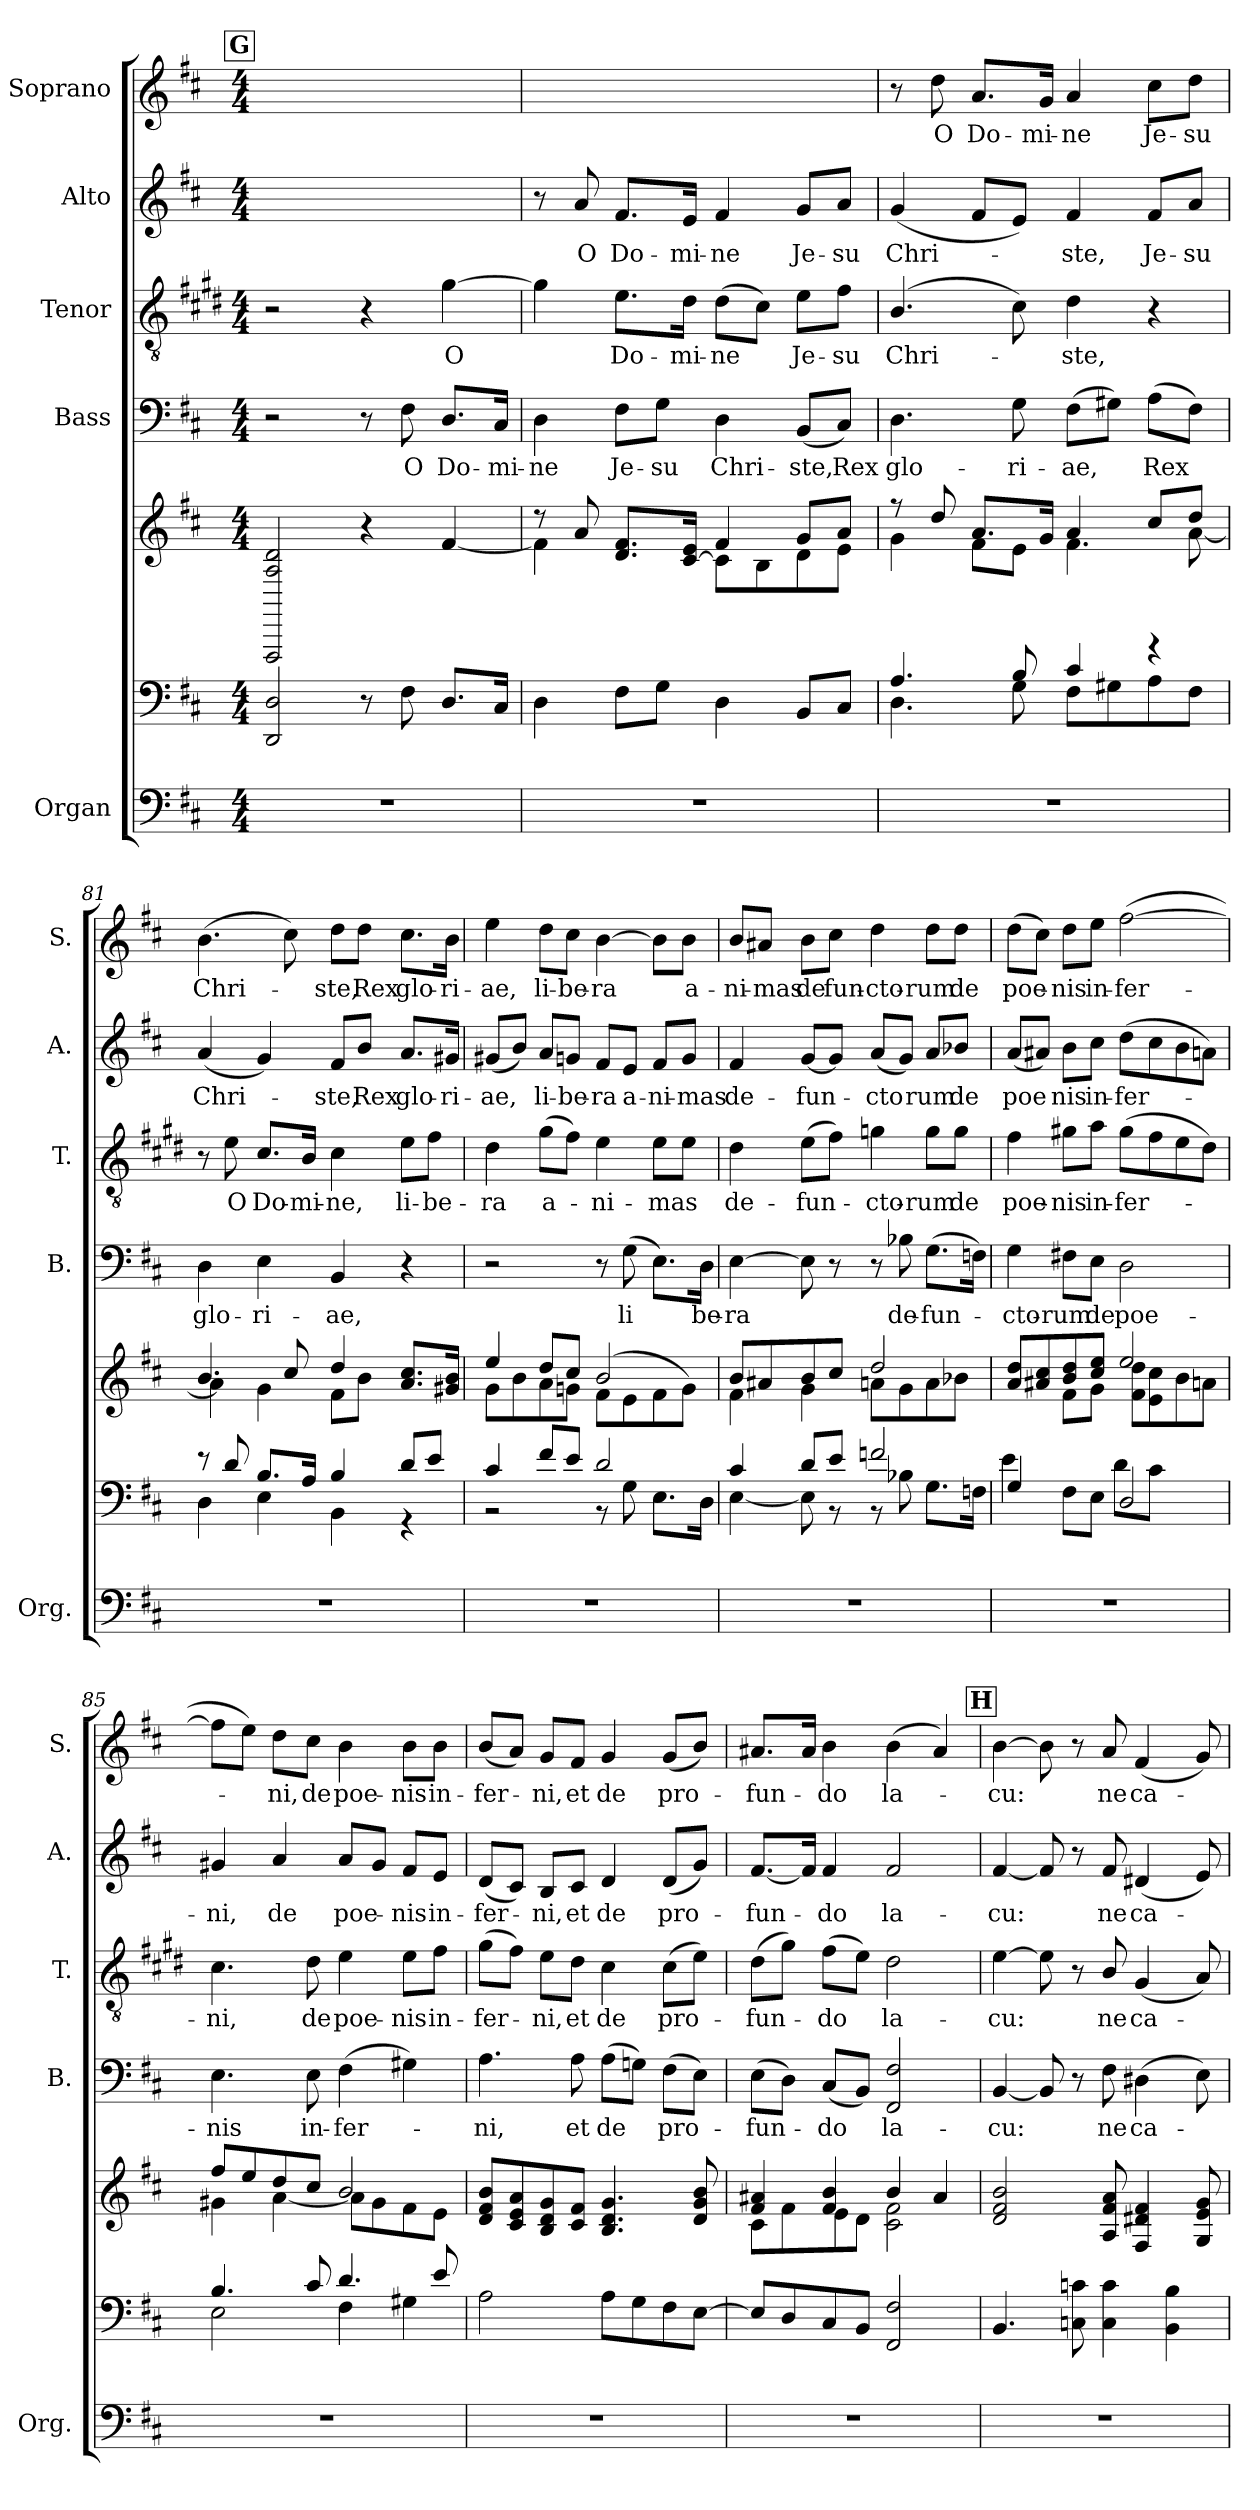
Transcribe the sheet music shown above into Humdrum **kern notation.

**kern	**kern	**kern	**kern	**text	**kern	**text	**kern	**text	**kern	**text
*part5	*part5	*part5	*part4	*part4	*part3	*part3	*part2	*part2	*part1	*part1
*staff7	*staff6	*staff5	*staff4	*staff4	*staff3	*staff3	*staff2	*staff2	*staff1	*staff1
*I"Organ	*	*	*I"Bass	*	*I"Tenor	*	*I"Alto	*	*I"Soprano	*
*I'Org.	*	*	*I'B.	*	*I'T.	*	*I'A.	*	*I'S.	*
*clefF4	*clefF4	*clefG2	*clefF4	*	*clefGv2	*	*clefG2	*	*clefG2	*
*	*	*	*	*	*ITrd1c2	*	*	*	*	*
*k[f#c#]	*k[f#c#]	*k[f#c#]	*k[f#c#]	*	*k[f#c#]	*	*k[f#c#]	*	*k[f#c#]	*
*M4/4	*M4/4	*M4/4	*M4/4	*	*M4/4	*	*M4/4	*	*M4/4	*
*MM48	*MM48	*MM48	*MM48	*	*MM48	*	*MM48	*	*MM48	*
!!LO:REH:place=s1:a:B:fs=14:t=G
=78	=78	=78	=78	=78	=78	=78	=78	=78	=78	=78
1r	2DD/ 2D/	2FFF#/ 2A/ 2d/	2r	.	2r	.	1ryy	.	1ryy	.
.	8r	4r	8r	.	4r	.	.	.	.	.
!	!	!	!	!LO:LY:b	!	!	!	!	!	!
.	8F#\	.	8F#\	O	.	.	.	.	.	.
!	!	!	!	!LO:LY:b	!	!LO:LY:b:color=#0000FF	!	!	!	!
.	8.D/L	[4f#/	8.D/L	Do-	[4f#\	O	.	.	.	.
!	!	!	!	!LO:LY:b	!	!	!	!	!	!
.	16C#/Jk	.	16C#/Jk	-mi-	.	.	.	.	.	.
=79	=79	=79	=79	=79	=79	=79	=79	=79	=79	=79
*	*	*^	*	*	*	*	*	*	*	*
!	!	!	!	!	!LO:LY:b	!	!	!	!	!	!
1r	4D\	8r	4f#\]	4D\	-ne	4f#\]	.	8r	.	1ryy	.
!	!	!	!	!	!	!	!	!	!LO:LY:b:color=#FC0107	!	!
.	.	8a/	.	.	.	.	.	8a/	O	.	.
!	!	!	!	!	!LO:LY:b	!	!LO:LY:b:color=#0000FF	!	!LO:LY:b:color=#FC0107	!	!
.	8F#\L	8.d/ 8.f#/L	4ryy	8F#\L	Je-	8.d\L	Do-	8.f#/L	Do-	.	.
!	!	!	!	!	!LO:LY:b	!	!	!	!	!	!
.	8G\J	.	.	8G\J	-su	.	.	.	.	.	.
!	!	!	!	!	!	!	!LO:LY:b:color=#0000FF	!	!LO:LY:b:color=#FC0107	!	!
.	.	[16c#/ 16e/Jk	.	.	.	16c#\Jk	-mi-	16e/Jk	-mi-	.	.
!	!	!	!	!	!LO:LY:b	!	!LO:LY:b:color=#0000FF	!	!LO:LY:b:color=#FC0107	!	!
.	4D\	4f#/	8c#\L]	4D\	Chri-	(>8c#\L	-ne	4f#/	-ne	.	.
.	.	.	8B\	.	.	8B\J)	.	.	.	.	.
!	!	!	!	!	!LO:LY:b	!	!LO:LY:b:color=#0000FF	!	!LO:LY:b:color=#FC0107	!	!
.	8BB/L	8g/L	8d\	(<8BB/L	-ste,	8d\L	Je-	8g/L	Je-	.	.
!	!	!	!	!	!LO:LY:b	!	!LO:LY:b:color=#0000FF	!	!LO:LY:b:color=#FC0107	!	!
.	8C#/J	8a/J	8e\J	8C#/J)	Rex	8e\J	-su	8a/J	-su	.	.
!!LO:PB:g=z
=80	=80	=80	=80	=80	=80	=80	=80	=80	=80	=80	=80
*	*^	*	*	*	*	*	*	*	*	*	*
!	!	!	!	!	!	!LO:LY:b	!	!LO:LY:b:color=#0000FF	!	!LO:LY:b:color=#FC0107	!	!
1r	4.A/	4.D\	8r	4g\	4.D\	glo-	(>4.A/	-Chri-	(<4g/	-Chri-	8r	.
!	!	!	!	!	!	!	!	!	!	!	!	!LO:LY:b:color=#108040
.	.	.	8dd/	.	.	.	.	.	.	.	8dd\	O
!	!	!	!	!	!	!	!	!	!	!	!	!LO:LY:b:color=#108040
.	.	.	8.a/L	8f#\L	.	.	.	.	8f#/L	.	8.a/L	Do-
!	!	!	!	!	!	!LO:LY:b	!	!	!	!	!	!
.	8B/	8G\	.	8e\J	8G\	-ri-	8B\)	.	8e/J)	.	.	.
!	!	!	!	!	!	!	!	!	!	!	!	!LO:LY:b:color=#108040
.	.	.	16g/Jk	.	.	.	.	.	.	.	16g/Jk	-mi-
!	!	!	!	!	!	!LO:LY:b	!	!LO:LY:b:color=#0000FF	!	!LO:LY:b:color=#FC0107	!	!LO:LY:b:color=#108040
.	4c#/	8F#\L	4a/	4.f#\	(>8F#\L	-ae,	4c#\	-ste,	4f#/	-ste,	4a/	-ne
.	.	8G#X\	.	.	8G#X\J)	.	.	.	.	.	.	.
!	!	!	!	!	!	!LO:LY:b	!	!	!	!LO:LY:b:color=#FC0107	!	!LO:LY:b:color=#108040
.	4r	8A\	8cc#/L	.	(>8A\L	Rex	4r	.	8f#/L	Je-	8cc#\L	Je-
!	!	!	!	!	!	!	!	!	!	!LO:LY:b:color=#FC0107	!	!LO:LY:b:color=#108040
.	.	8F#\J	8dd/J	[8a\	8F#\J)	.	.	.	8a/J	-su	8dd\J	-su
=81	=81	=81	=81	=81	=81	=81	=81	=81	=81	=81	=81	=81
!	!	!	!	!	!	!LO:LY:b	!	!	!	!LO:LY:b:color=#FC0107	!	!LO:LY:b:color=#108040
1r	8r	4D\	4.b/	4a\]	4D\	glo-	8r	.	(<4a/	-Chri-	(>4.b\	-Chri-
!	!	!	!	!	!	!	!	!LO:LY:b:color=#0000FF	!	!	!	!
.	8d/	.	.	.	.	.	8d\	O	.	.	.	.
!	!	!	!	!	!	!LO:LY:b	!	!LO:LY:b:color=#0000FF	!	!	!	!
.	8.B/L	4E\	.	4g\	4E\	-ri-	8.B/L	Do-	4g/)	.	.	.
.	.	.	8cc#/	.	.	.	.	.	.	.	8cc#\)	.
!	!	!	!	!	!	!	!	!LO:LY:b:color=#0000FF	!	!	!	!
.	16A/Jk	.	.	.	.	.	16A/Jk	-mi-	.	.	.	.
!	!	!	!	!	!	!LO:LY:b	!	!LO:LY:b:color=#0000FF	!	!LO:LY:b:color=#FC0107	!	!LO:LY:b:color=#108040
.	4B/	4BB\	4dd/	8f#\L	4BB/	-ae,	4B\	-ne,	8f#/L	-ste,	8dd\L	-ste,
!	!	!	!	!	!	!	!	!	!	!LO:LY:b:color=#FC0107	!	!LO:LY:b:color=#108040
.	.	.	.	8b\J	.	.	.	.	8b/J	Rex	8dd\J	Rex
!	!	!	!	!	!	!	!	!LO:LY:b:color=#0000FF	!	!LO:LY:b:color=#FC0107	!	!LO:LY:b:color=#108040
.	8d/L	4r	8.a/ 8.cc#/L	4ryy	4r	.	8d\L	li-	8.a/L	glo-	8.cc#\L	glo-
!	!	!	!	!	!	!	!	!LO:LY:b:color=#0000FF	!	!	!	!
.	8e/J	.	.	.	.	.	8e\J	-be-	.	.	.	.
!	!	!	!	!	!	!	!	!	!	!LO:LY:b:color=#FC0107	!	!LO:LY:b:color=#108040
.	.	.	16g#X/ 16b/Jk	.	.	.	.	.	16g#X/Jk	-ri-	16b\Jk	-ri-
=82	=82	=82	=82	=82	=82	=82	=82	=82	=82	=82	=82	=82
!	!	!	!	!	!	!	!	!LO:LY:b:color=#0000FF	!	!LO:LY:b:color=#FC0107	!	!LO:LY:b:color=#108040
1r	4c#/	2r	4ee/	8g\L	2r	.	4c#\	-ra	(<8g#X/L	-ae,	4ee\	-ae,
.	.	.	.	8b\	.	.	.	.	8b/J)	.	.	.
!	!	!	!	!	!	!	!	!LO:LY:b:color=#0000FF	!	!LO:LY:b:color=#FC0107	!	!LO:LY:b:color=#108040
.	8f#/L	.	8dd/L	8a\	.	.	(>8f#\L	-a-	8a/L	li-	8dd\L	li-
!	!	!	!	!	!	!	!	!	!	!LO:LY:b:color=#FC0107	!	!LO:LY:b:color=#108040
.	8e/J	.	8cc#/J	8gn\J	.	.	8e\J)	.	8gn/J	-be-	8cc#\J	-be-
!	!	!	!	!	!	!	!	!LO:LY:b:color=#0000FF	!	!LO:LY:b:color=#FC0107	!	!LO:LY:b:color=#108040
.	2d/	8r	(>2b/	8f#\L	8r	.	4d\	-ni-	8f#/L	-ra	[4b\	-ra
!	!	!	!	!	!	!LO:LY:b	!	!	!	!LO:LY:b:color=#FC0107	!	!
.	.	8G\	.	8e\	(>8G\	-li	.	.	8e/J	a-	.	.
!	!	!	!	!	!	!	!	!LO:LY:b:color=#0000FF	!	!LO:LY:b:color=#FC0107	!	!
.	.	8.E\L	.	8f#\	8.E\L)	.	8d\L	-mas	8f#/L	-ni-	8b\L]	.
!	!	!	!	!	!	!	!	!	!	!LO:LY:b:color=#FC0107	!	!LO:LY:b:color=#108040
.	.	.	.	8g\J)	.	.	8d\J	.	8g/J	-mas	8b\J	a-
!	!	!	!	!	!	!LO:LY:b	!	!	!	!	!	!
.	.	16D\Jk	.	.	16D\Jk	be-	.	.	.	.	.	.
!!LO:PB:g=z
=83	=83	=83	=83	=83	=83	=83	=83	=83	=83	=83	=83	=83
!	!	!	!	!	!	!LO:LY:b	!	!LO:LY:b:color=#0000FF	!	!LO:LY:b:color=#FC0107	!	!LO:LY:b:color=#108040
1r	4c#/	[4E\	8b/L	4f#\	[4E\	-ra	4c#\	de-	4f#/	de-	8b/L	-ni-
!	!	!	!	!	!	!	!	!	!	!	!	!LO:LY:b:color=#108040
.	.	.	8a#X/	.	.	.	.	.	.	.	8a#X/J	-mas
!	!	!	!	!	!	!	!	!LO:LY:b:color=#0000FF	!	!LO:LY:b:color=#FC0107	!	!LO:LY:b:color=#108040
.	8d/L	8E\]	8b/	4g\	8E\]	.	(>8d\L	-fun-	[8g/L	-fun-	8b\L	de
!	!	!	!	!	!	!	!	!	!	!	!	!LO:LY:b:color=#108040
.	8e/J	8r	8cc#/J	.	8r	.	8e\J)	.	8g/J]	.	8cc#\J	fun-
!	!	!	!	!	!	!	!	!LO:LY:b:color=#0000FF	!	!LO:LY:b:color=#FC0107	!	!LO:LY:b:color=#108040
.	2fn/	8r	2dd/	8an\L	8r	.	4fn\	-cto-	(<8a/L	-cto	4dd\	-cto-
!	!	!	!	!	!	!LO:LY:b	!	!	!	!	!	!
.	.	8B-X\	.	8g\	8B-X\	de-	.	.	8g/J)	.	.	.
!	!	!	!	!	!	!LO:LY:b	!	!LO:LY:b:color=#0000FF	!	!LO:LY:b:color=#FC0107	!	!LO:LY:b:color=#108040
.	.	8.G\L	.	8a\	(>8.G\L	-fun-	8f\L	-rum	8a/L	rum	8dd\L	-rum
!	!	!	!	!	!	!	!	!LO:LY:b:color=#0000FF	!	!LO:LY:b:color=#FC0107	!	!LO:LY:b:color=#108040
.	.	.	.	8b-X\J	.	.	8f\J	de	8b-X/J	de	8dd\J	de
.	.	16Fn\Jk	.	.	16Fn\Jk)	.	.	.	.	.	.	.
=84	=84	=84	=84	=84	=84	=84	=84	=84	=84	=84	=84	=84
!	!	!	!	!	!	!LO:LY:b	!	!LO:LY:b:color=#0000FF	!	!LO:LY:b:color=#FC0107	!	!LO:LY:b:color=#108040
1r	4G/	4e\	8a/ 8dd/L	4ryy	4G\	-cto-	4e\	poe-	(<8a/L	-poe	(>8dd\L	poe-
.	.	.	8a#X/ 8cc#/	.	.	.	.	.	8a#X/J)	.	8cc#\J)	.
!	!	!	!	!	!	!LO:LY:b	!	!LO:LY:b:color=#0000FF	!	!LO:LY:b:color=#FC0107	!	!LO:LY:b:color=#108040
.	8F#\L	4ryy	8b/ 8dd/	8f#\L	8F#X\L	-rum	8f#X\L	-nis	8b\L	nis	8dd\L	-nis
!	!	!	!	!	!	!LO:LY:b	!	!LO:LY:b:color=#0000FF	!	!LO:LY:b:color=#FC0107	!	!LO:LY:b:color=#108040
.	8E\J	.	8cc#/ 8ee/J	8g\J	8E\J	de	8g\J	in-	8cc#\J	in-	8ee\J	in-
!	!	!	!	!	!	!LO:LY:b	!	!LO:LY:b:color=#0000FF	!	!LO:LY:b:color=#FC0107	!	!LO:LY:b:color=#108040
.	2D/	8d\L	2ee/	8f#\ 8dd\L	2D\	poe-	(>8f#\L	-fer-	(>8dd\L	-fer-	(>[2ff#\	-fer-
.	.	8c#\J	.	8e\ 8cc#\	.	.	8e\	.	8cc#\	.	.	.
.	.	4ryy	.	8b\	.	.	8d\	.	8b\	.	.	.
.	.	.	.	8an\J	.	.	8c#\J)	.	8an\J)	.	.	.
=85	=85	=85	=85	=85	=85	=85	=85	=85	=85	=85	=85	=85
!	!	!	!	!	!	!LO:LY:b	!	!LO:LY:b:color=#0000FF	!	!LO:LY:b:color=#FC0107	!	!
1r	4.B/	2E\	8ff#/L	4g#X\	4.E\	-nis	4.B\	-ni,	4g#X/	-ni,	8ff#\L]	.
.	.	.	8ee/	.	.	.	.	.	.	.	8ee\J)	.
!	!	!	!	!	!	!	!	!	!	!LO:LY:b:color=#FC0107	!	!LO:LY:b:color=#108040
.	.	.	8dd/	[4a\	.	.	.	.	4a/	de	8dd\L	-ni,
!	!	!	!	!	!	!LO:LY:b	!	!LO:LY:b:color=#0000FF	!	!	!	!LO:LY:b:color=#108040
.	8c#/	.	8cc#/J	.	8E\	in-	8c#\	de	.	.	8cc#\J	de
!	!	!	!	!	!	!LO:LY:b	!	!LO:LY:b:color=#0000FF	!	!LO:LY:b:color=#FC0107	!	!LO:LY:b:color=#108040
.	4.d/	4F#\	2b/	8a\L]	(>4F#\	-fer-	4d\	poe-	8a/L	poe-	4b\	poe-
.	.	.	.	8g#\	.	.	.	.	8g#/J	.	.	.
!	!	!	!	!	!	!	!	!LO:LY:b:color=#0000FF	!	!LO:LY:b:color=#FC0107	!	!LO:LY:b:color=#108040
.	.	4G#X\	.	8f#\	4G#X\)	.	8d\L	-nis	8f#/L	-nis	8b\L	-nis
!	!	!	!	!	!	!	!	!LO:LY:b:color=#0000FF	!	!LO:LY:b:color=#FC0107	!	!LO:LY:b:color=#108040
.	8e/	.	.	8e\J	.	.	8e\J	in-	8e/J	in-	8b\J	in-
*	*v	*v	*	*	*	*	*	*	*	*	*	*
!!LO:PB:g=z
=86	=86	=86	=86	=86	=86	=86	=86	=86	=86	=86	=86
!	!	!	!	!	!LO:LY:b	!	!LO:LY:b:color=#0000FF	!	!LO:LY:b:color=#FC0107	!	!LO:LY:b:color=#108040
*	*	*v	*v	*	*	*	*	*	*	*	*
1r	2A\	8d/ 8f#/ 8b/L	4.A\	-ni,	(>8f#\L	-fer-	(<8d/L	-fer-	(<8b/L	-fer-
.	.	8c#/ 8e/ 8a/	.	.	8e\J)	.	8c#/J)	.	8a/J)	.
!	!	!	!	!	!	!LO:LY:b:color=#0000FF	!	!LO:LY:b:color=#FC0107	!	!LO:LY:b:color=#108040
.	.	8B/ 8d/ 8g/	.	.	8d\L	-ni,	8B/L	-ni,	8g/L	-ni,
!	!	!	!	!LO:LY:b	!	!LO:LY:b:color=#0000FF	!	!LO:LY:b:color=#FC0107	!	!LO:LY:b:color=#108040
.	.	8c#/ 8f#/J	8A\	et	8c#\J	et	8c#/J	et	8f#/J	et
!	!	!	!	!LO:LY:b	!	!LO:LY:b:color=#0000FF	!	!LO:LY:b:color=#FC0107	!	!LO:LY:b:color=#108040
.	8A\L	4.B/ 4.d/ 4.g/	(>8A\L	de	4B\	de	4d/	de	4g/	de
.	8G\	.	8Gn\J)	.	.	.	.	.	.	.
!	!	!	!	!LO:LY:b	!	!LO:LY:b:color=#0000FF	!	!LO:LY:b:color=#FC0107	!	!LO:LY:b:color=#108040
.	8F#\	.	(>8F#\L	-pro-	(>8B\L	-pro-	(<8d/L	-pro-	(<8g/L	-pro-
.	[8E\J	8d/ 8g/ 8b/	8E\J)	.	8d\J)	.	8g/J)	.	8b/J)	.
=87	=87	=87	=87	=87	=87	=87	=87	=87	=87	=87
*	*	*^	*	*	*	*	*	*	*	*
!	!	!	!	!	!LO:LY:b	!	!LO:LY:b:color=#0000FF	!	!LO:LY:b:color=#FC0107	!	!LO:LY:b:color=#108040
1r	8E/L]	4f#/ 4a#X/	8c#\L	(>8E\L	-fun-	(>8c#\L	-fun-	[8.f#/L	-fun-	8.a#X/L	-fun-
.	8D/	.	8f#\	8D\J)	.	8f#\J)	.	.	.	.	.
.	.	.	.	.	.	.	.	16f#/Jk]	.	16a#/Jk	.
!	!	!	!	!	!LO:LY:b	!	!LO:LY:b:color=#0000FF	!	!LO:LY:b:color=#FC0107	!	!LO:LY:b:color=#108040
.	8C#/	4f#/ 4b/	8e\	(<8C#/L	-do	(>8e\L	-do	4f#/	-do	4b\	-do
.	8BB/J	.	8d\J	8BB/J)	.	8d\J)	.	.	.	.	.
!	!	!	!	!	!LO:LY:b	!	!LO:LY:b:color=#0000FF	!	!LO:LY:b:color=#FC0107	!	!LO:LY:b:color=#108040
.	2FF#/ 2F#/	4b/	2c#\ 2f#\	2FF#/ 2F#/	la-	2c#\	la-	2f#/	la-	(>4b\	-la-
.	.	4a#/	.	.	.	.	.	.	.	4a#/)	.
*	*	*v	*v	*	*	*	*	*	*	*	*
!!LO:REH:place=s1:a:B:fs=14:t=H
=88	=88	=88	=88	=88	=88	=88	=88	=88	=88	=88
!	!	!	!	!LO:LY:b	!	!LO:LY:b:color=#0000FF	!	!LO:LY:b:color=#FC0107	!	!LO:LY:b:color=#108040
1r	4.BB/	2d/ 2f#/ 2b/	[4BB/	-cu:	[4d\	-cu:	[4f#/	-cu:	[4b\	-cu:
.	.	.	8BB/]	.	8d\]	.	8f#/]	.	8b\]	.
.	8Cn\ 8cn\	.	8r	.	8r	.	8r	.	8r	.
!	!	!	!	!LO:LY:b	!	!LO:LY:b:color=#0000FF	!	!LO:LY:b:color=#FC0107	!	!LO:LY:b:color=#108040
.	4C\ 4c\	8A/ 8f#/ 8a/	8F#\	ne	8A/	ne	8f#/	ne	8a/	ne
!	!	!	!	!LO:LY:b	!	!LO:LY:b:color=#0000FF	!	!LO:LY:b:color=#FC0107	!	!LO:LY:b:color=#108040
.	.	4F#/ 4d#X/ 4f#/	(>4D#X\	-ca-	(<4F#/	-ca-	(<4d#X/	ca-	(<4f#/	-ca-
.	4BB\ 4B\	.	.	.	.	.	.	.	.	.
.	.	8G/ 8e/ 8g/	8E\)	.	8G/)	.	8e/)	.	8g/)	.
=	=	=	=	=	=	=	=	=	=	=
*-	*-	*-	*-	*-	*-	*-	*-	*-	*-	*-
